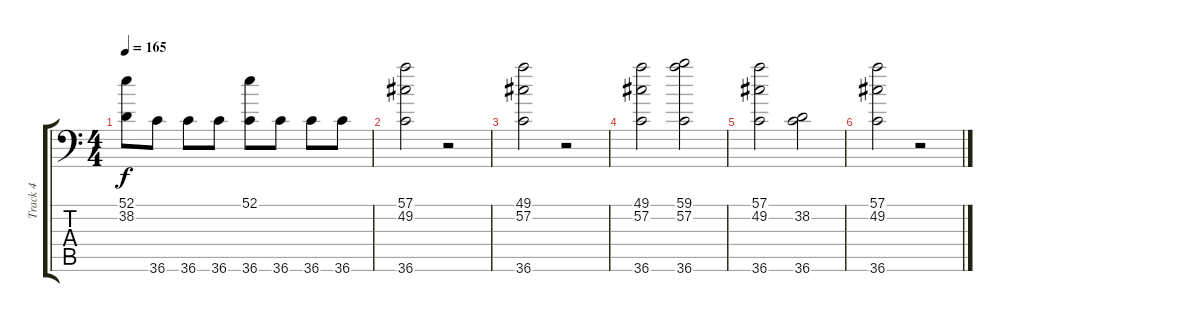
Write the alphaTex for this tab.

\track ("Track 4" "Track 4") {instrument acousticgrandpiano}
\staff {score tabs}
\tuning (C-1 C-1 C-1 C-1 C-1 C-1) {hide}
\ts (4 4)
\tempo 165
\clef f4
\ks c
(52.1 38.2).8{dy f} 36.6.8 36.6.8 36.6.8 (52.1 36.6).8 36.6.8 36.6.8 36.6.8 |
(57.1 49.2 36.6).2 r.2 |
(49.1 57.2 36.6).2 r.2 |
(49.1 57.2 36.6).2 (59.1 57.2 36.6).2 |
(57.1 49.2 36.6).2 (38.2 36.6).2 |
(57.1 49.2 36.6).2 r.2
